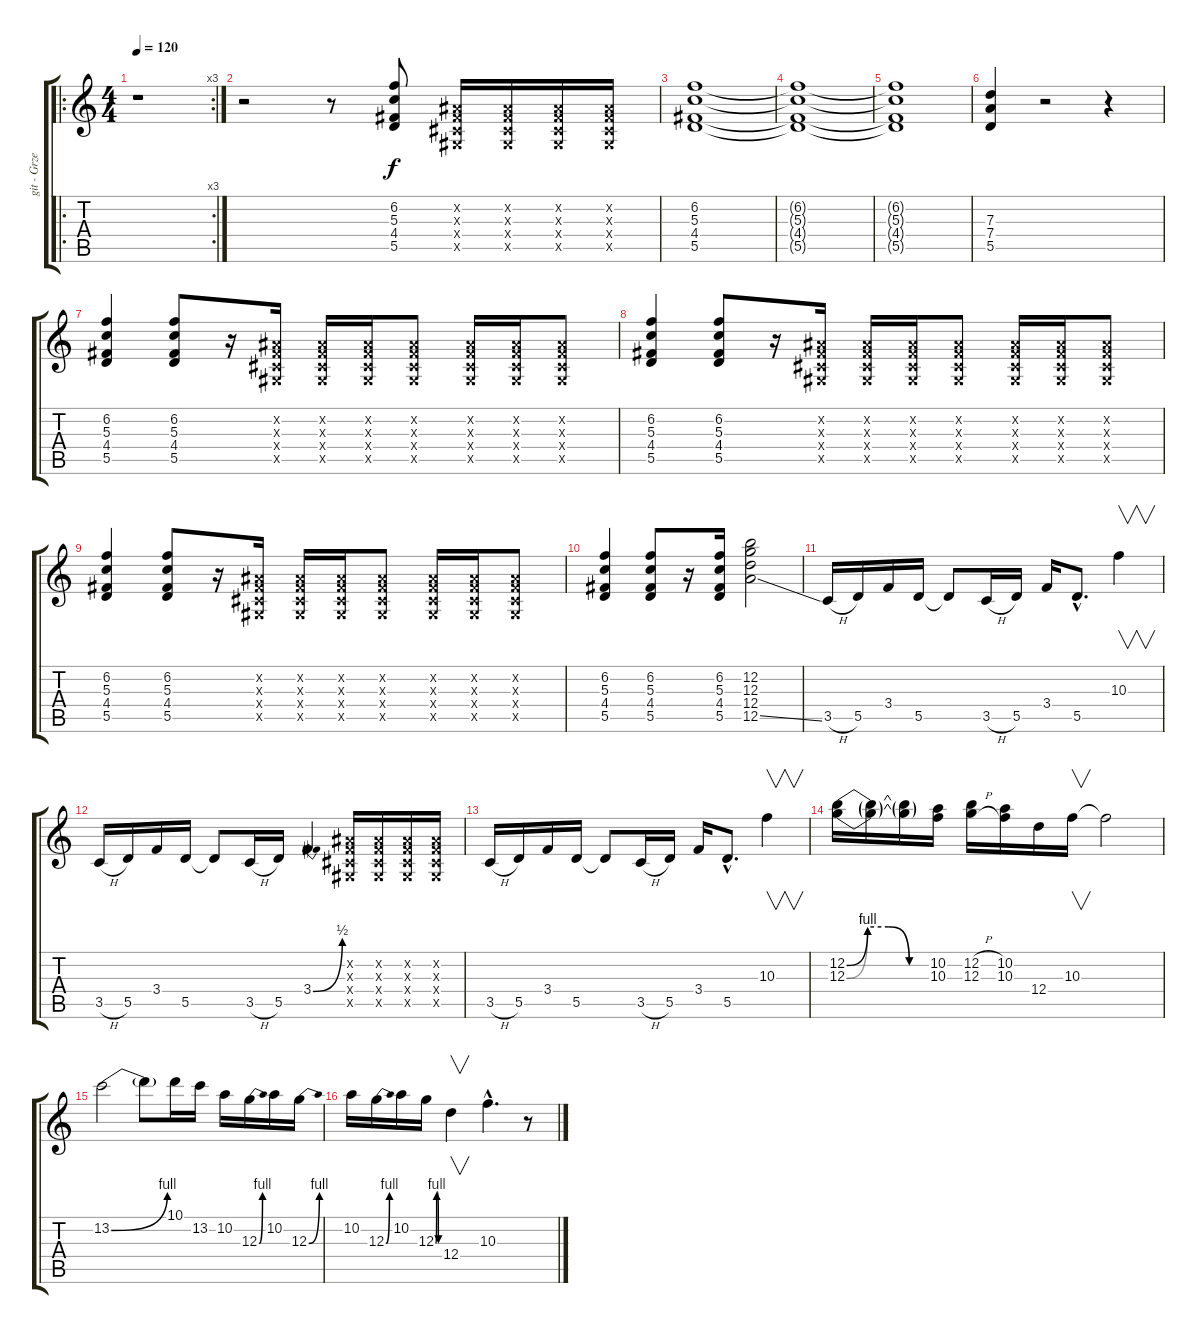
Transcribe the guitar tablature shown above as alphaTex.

\track ("git - Grzegorz Skawiński" "git - Grze") {instrument distortionguitar}
\staff {score tabs}
\tuning (E4 B3 G3 D3 A2 E2) {hide}
\ro
\rc 3
\ts (4 4)
\tempo 120
\clef g2
\ks c
r.1{dy f instrument distortionguitar} |
r.2 r.8 (6.2 5.3 4.4 5.5).8 (-1.2{x} -1.3{x} -1.4{x} -1.5{x}).16 (-1.2{x} -1.3{x} -1.4{x} -1.5{x}).16 (-1.2{x} -1.3{x} -1.4{x} -1.5{x}).16 (-1.2{x} -1.3{x} -1.4{x} -1.5{x}).16 |
(6.2 5.3 4.4 5.5).1 |
(6.2{t} 5.3{t} 4.4{t} 5.5{t}).1 |
(6.2{t} 5.3{t} 4.4{t} 5.5{t}).1 |
(7.3 7.4 5.5).4 r.2 r.4 |
(6.2 5.3 4.4 5.5).4 (6.2 5.3 4.4 5.5).8 r.16 (-1.2{x} -1.3{x} -1.4{x} -1.5{x}).16 (-1.2{x} -1.3{x} -1.4{x} -1.5{x}).16 (-1.2{x} -1.3{x} -1.4{x} -1.5{x}).16 (-1.2{x} -1.3{x} -1.4{x} -1.5{x}).8 (-1.2{x} -1.3{x} -1.4{x} -1.5{x}).16 (-1.2{x} -1.3{x} -1.4{x} -1.5{x}).16 (-1.2{x} -1.3{x} -1.4{x} -1.5{x}).8 |
(6.2 5.3 4.4 5.5).4 (6.2 5.3 4.4 5.5).8 r.16 (-1.2{x} -1.3{x} -1.4{x} -1.5{x}).16 (-1.2{x} -1.3{x} -1.4{x} -1.5{x}).16 (-1.2{x} -1.3{x} -1.4{x} -1.5{x}).16 (-1.2{x} -1.3{x} -1.4{x} -1.5{x}).8 (-1.2{x} -1.3{x} -1.4{x} -1.5{x}).16 (-1.2{x} -1.3{x} -1.4{x} -1.5{x}).16 (-1.2{x} -1.3{x} -1.4{x} -1.5{x}).8 |
(6.2 5.3 4.4 5.5).4 (6.2 5.3 4.4 5.5).8 r.16 (-1.2{x} -1.3{x} -1.4{x} -1.5{x}).16 (-1.2{x} -1.3{x} -1.4{x} -1.5{x}).16 (-1.2{x} -1.3{x} -1.4{x} -1.5{x}).16 (-1.2{x} -1.3{x} -1.4{x} -1.5{x}).8 (-1.2{x} -1.3{x} -1.4{x} -1.5{x}).16 (-1.2{x} -1.3{x} -1.4{x} -1.5{x}).16 (-1.2{x} -1.3{x} -1.4{x} -1.5{x}).8 |
(6.2 5.3 4.4 5.5).4 (6.2 5.3 4.4 5.5).8 r.16 (6.2 5.3 4.4 5.5).16 (12.2 12.3 12.4 12.5{ss}).2 |
3.5{h}.16 5.5.16 3.4.16 5.5.16 5.5{t}.8 3.5{h}.16 5.5.16 3.4.16 5.5{hac}.8{d} 10.3.4{v} |
3.5{h}.16 5.5.16 3.4.16 5.5.16 5.5{t}.8 3.5{h}.16 5.5.16 3.4{be (bend 0 0 60 2)}.4 (-1.2{x} -1.3{x} -1.4{x} -1.5{x}).16 (-1.2{x} -1.3{x} -1.4{x} -1.5{x}).16 (-1.2{x} -1.3{x} -1.4{x} -1.5{x}).16 (-1.2{x} -1.3{x} -1.4{x} -1.5{x}).16 |
3.5{h}.16 5.5.16 3.4.16 5.5.16 5.5{t}.8 3.5{h}.16 5.5.16 3.4.16 5.5{hac}.8{d} 10.3.4{v} |
(12.2{be (custom 0 0 15 4 30 4 45 0 60 0)} 12.3{be (custom 0 0 15 4 30 4 45 0 60 0)}).16 (12.2{t} 12.3{t}).16 (12.2{t} 12.3{t}).16 (10.2 10.3).16 (12.2{h} 12.3{h}).16 (10.2 10.3).16 12.4.16 10.3.16{v} 10.3{t}.2 |
13.2{be (bend 0 0 60 4)}.2 13.2{t}.8 10.1.16 13.2.16 10.2.16 12.3{be (bend 0 0 60 4)}.16 10.2.16 12.3{be (bend 0 0 60 4)}.16 |
10.2.16 12.3{be (bend 0 0 60 4)}.16 10.2.16 12.3{be (custom 0 0 15 4 30 4 45 0 60 0)}.16 12.4.4{v} 10.3{hac}.4{d} r.8
